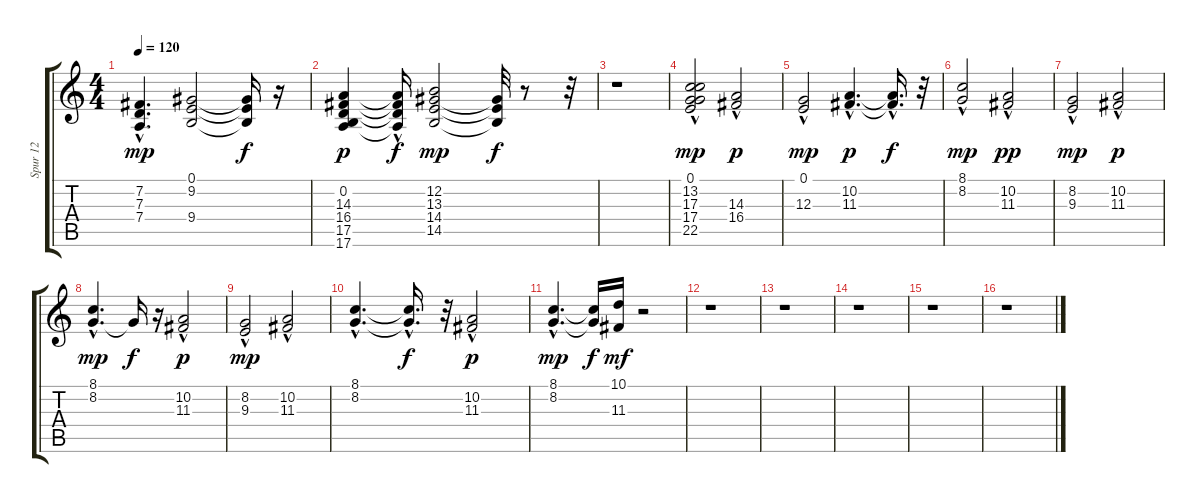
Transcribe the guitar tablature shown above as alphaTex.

\track ("Spur 12" "Spur 12") {instrument synthstrings2}
\staff {score tabs}
\tuning (E4 B3 G3 D3 A2 E2) {hide}
\ts (4 4)
\tempo 120
\clef g2
\ks c
(7.2{hac} 7.3{hac} 7.4).4{d dy mp} (0.1 9.2 9.4).2 (0.1{t} 9.2{t} 9.4{t}).16{dy f} r.16 |
(0.2 14.3 16.4 17.5 17.6).4{dy p} (14.3{t} 16.4{t} 17.5{hac t} 17.6{t}).16{dy f} (12.2 13.3 14.4 14.5).2{dy mp} (13.3{t} 14.4{t} 14.5{t}).32{dy f} r.8 r.32 |
r.1 |
(0.1{hac} 13.2{hac} 17.3{hac} 17.4 22.5).2{dy mp} (14.3 16.4{hac}).2{dy p} |
(0.1{hac} 12.3).2{dy mp} (10.2{hac} 11.3{hac}).4{d dy p} (10.2{hac t} 11.3{t}).16{d dy f} r.32 |
(8.1{hac} 8.2).2{dy mp} (10.2 11.3{hac}).2{dy pp} |
(8.2 9.3{hac}).2{dy mp} (10.2 11.3{hac}).2{dy p} |
(8.1{hac} 8.2{hac}).4{d dy mp} 8.2{t}.16{dy f} r.16 (10.2 11.3{hac}).2{dy p} |
(8.2 9.3{hac}).2{dy mp} (10.2 11.3{hac}).2 |
(8.1{hac} 8.2{hac}).4{d} (8.1{t} 8.2{hac t}).16{d dy f} r.32 (10.2 11.3{hac}).2{dy p} |
(8.1{hac} 8.2{hac}).4{d dy mp} (8.1{t} 8.2{t}).16{dy f} (10.1 11.3).16{dy mf} r.2 |
r.1 |
r.1 |
r.1 |
r.1 |
r.1
